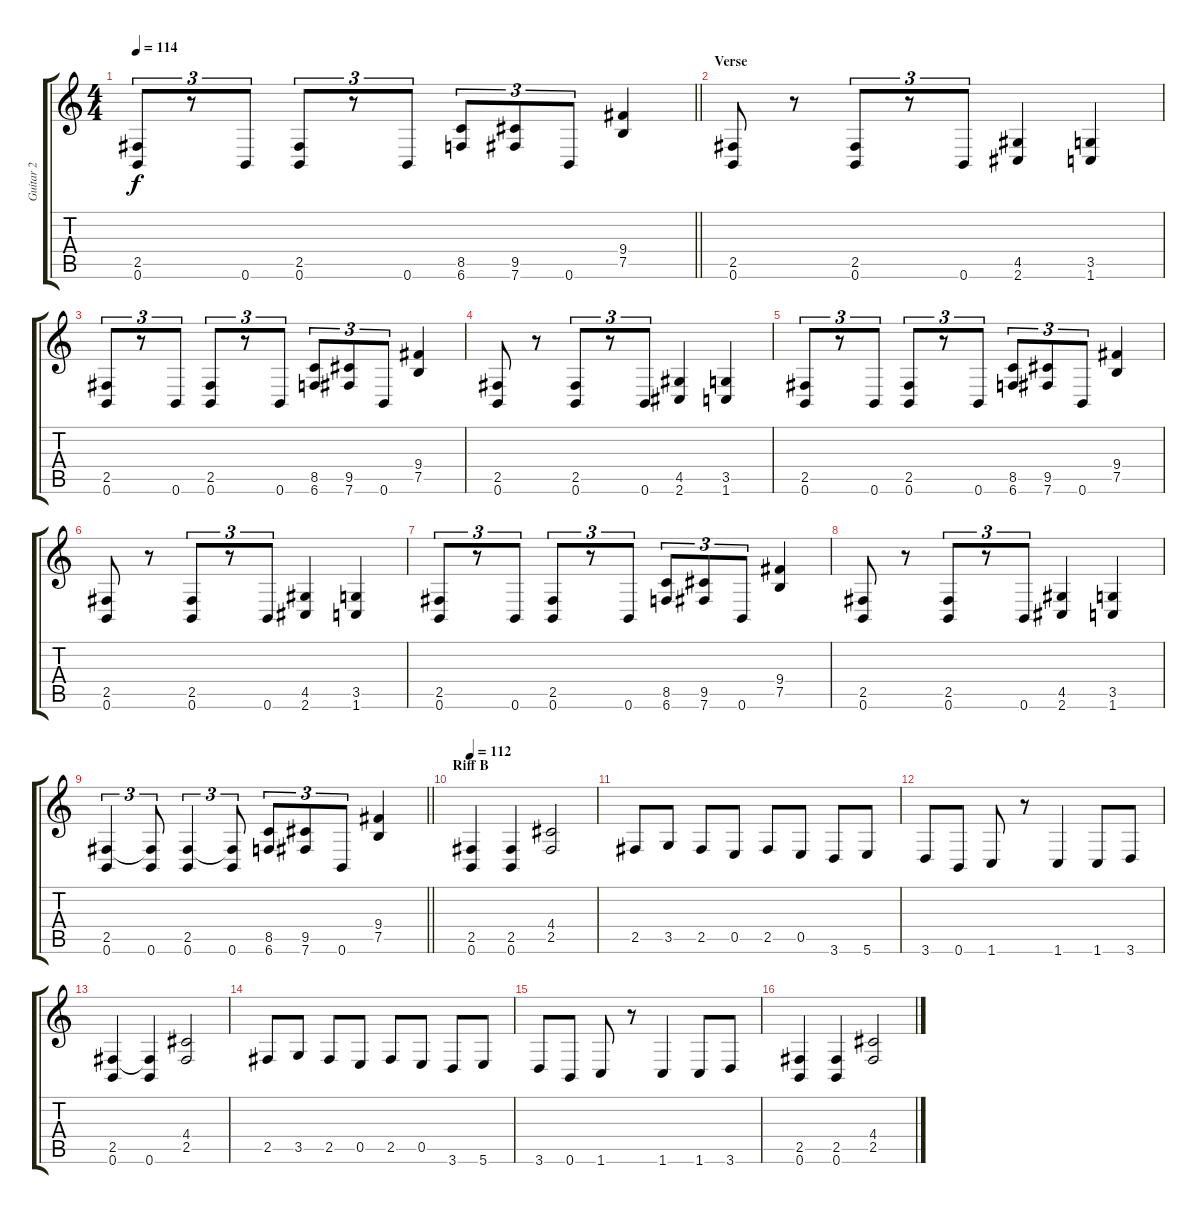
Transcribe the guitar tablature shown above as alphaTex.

\track ("Guitar 2" "Guitar 2") {instrument overdrivenguitar}
\staff {score tabs}
\tuning (B3 Gb3 D3 A2 E2 B1) {hide}
\ts (4 4)
\tempo 114
\clef g2
\barLineRight lightlight
\ks c
(2.5 0.6).8{tu (3 2) dy f} r.8{tu (3 2)} 0.6.8{tu (3 2)} (2.5 0.6).8{tu (3 2)} r.8{tu (3 2)} 0.6.8{tu (3 2)} (8.5 6.6).8{tu (3 2)} (9.5 7.6).8{tu (3 2)} 0.6.8{tu (3 2)} (9.4 7.5).4 |
\section ("" "Verse")
(2.5 0.6).8 r.8 (2.5 0.6).8{tu (3 2)} r.8{tu (3 2)} 0.6.8{tu (3 2)} (4.5 2.6).4 (3.5 1.6).4 |
(2.5 0.6).8{tu (3 2)} r.8{tu (3 2)} 0.6.8{tu (3 2)} (2.5 0.6).8{tu (3 2)} r.8{tu (3 2)} 0.6.8{tu (3 2)} (8.5 6.6).8{tu (3 2)} (9.5 7.6).8{tu (3 2)} 0.6.8{tu (3 2)} (9.4 7.5).4 |
(2.5 0.6).8 r.8 (2.5 0.6).8{tu (3 2)} r.8{tu (3 2)} 0.6.8{tu (3 2)} (4.5 2.6).4 (3.5 1.6).4 |
(2.5 0.6).8{tu (3 2)} r.8{tu (3 2)} 0.6.8{tu (3 2)} (2.5 0.6).8{tu (3 2)} r.8{tu (3 2)} 0.6.8{tu (3 2)} (8.5 6.6).8{tu (3 2)} (9.5 7.6).8{tu (3 2)} 0.6.8{tu (3 2)} (9.4 7.5).4 |
(2.5 0.6).8 r.8 (2.5 0.6).8{tu (3 2)} r.8{tu (3 2)} 0.6.8{tu (3 2)} (4.5 2.6).4 (3.5 1.6).4 |
(2.5 0.6).8{tu (3 2)} r.8{tu (3 2)} 0.6.8{tu (3 2)} (2.5 0.6).8{tu (3 2)} r.8{tu (3 2)} 0.6.8{tu (3 2)} (8.5 6.6).8{tu (3 2)} (9.5 7.6).8{tu (3 2)} 0.6.8{tu (3 2)} (9.4 7.5).4 |
(2.5 0.6).8 r.8 (2.5 0.6).8{tu (3 2)} r.8{tu (3 2)} 0.6.8{tu (3 2)} (4.5 2.6).4 (3.5 1.6).4 |
\barLineRight lightlight
(2.5 0.6).4{tu (3 2)} (2.5{t} 0.6).8{tu (3 2)} (2.5 0.6).4{tu (3 2)} (2.5{t} 0.6).8{tu (3 2)} (8.5 6.6).8{tu (3 2)} (9.5 7.6).8{tu (3 2)} 0.6.8{tu (3 2)} (9.4 7.5).4 |
\section ("" "Riff B")
\tempo 112
(2.5 0.6).4 (2.5 0.6).4 (4.4 2.5).2 |
2.5.8 3.5.8 2.5.8 0.5.8 2.5.8 0.5.8 3.6.8 5.6.8 |
3.6.8 0.6.8 1.6.8 r.8 1.6.4 1.6.8 3.6.8 |
(2.5 0.6).4 (2.5{t} 0.6).4 (4.4 2.5).2 |
2.5.8 3.5.8 2.5.8 0.5.8 2.5.8 0.5.8 3.6.8 5.6.8 |
3.6.8 0.6.8 1.6.8 r.8 1.6.4 1.6.8 3.6.8 |
(2.5 0.6).4 (2.5 0.6).4 (4.4 2.5).2
